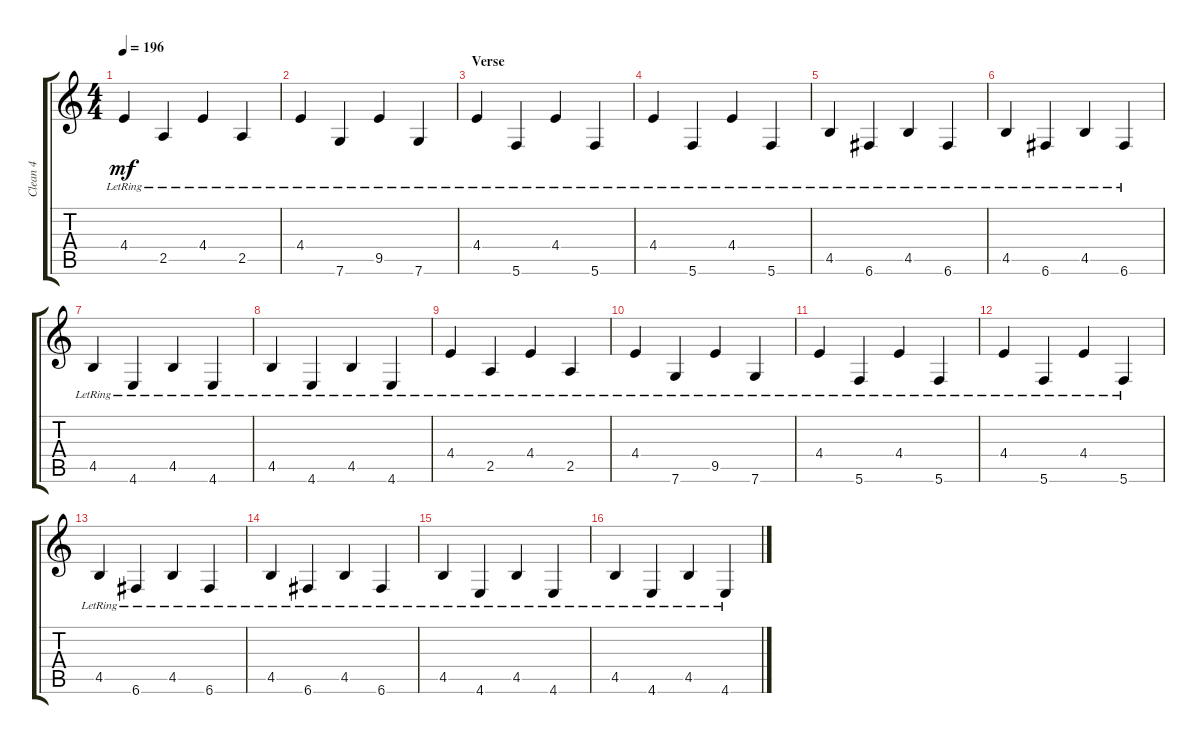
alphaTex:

\track ("Clean 4" "Clean 4") {instrument electricguitarclean}
\staff {score tabs}
\tuning (D4 A3 F3 C3 G2 C2) {hide}
\ts (4 4)
\tempo 196
\clef g2
\ks aminor
4.4{lr}.4{dy mf} 2.5{lr}.4 4.4{lr}.4 2.5{lr}.4 |
4.4{lr}.4 7.6{lr}.4 9.5{lr}.4 7.6{lr}.4 |
\section ("" "Verse")
4.4{lr}.4 5.6{lr}.4 4.4{lr}.4 5.6{lr}.4 |
4.4{lr}.4 5.6{lr}.4 4.4{lr}.4 5.6{lr}.4 |
4.5{lr}.4 6.6{lr}.4 4.5{lr}.4 6.6{lr}.4 |
4.5{lr}.4 6.6{lr}.4 4.5{lr}.4 6.6{lr}.4 |
4.5{lr}.4 4.6{lr}.4 4.5{lr}.4 4.6{lr}.4 |
4.5{lr}.4 4.6{lr}.4 4.5{lr}.4 4.6{lr}.4 |
4.4{lr}.4 2.5{lr}.4 4.4{lr}.4 2.5{lr}.4 |
4.4{lr}.4 7.6{lr}.4 9.5{lr}.4 7.6{lr}.4 |
4.4{lr}.4 5.6{lr}.4 4.4{lr}.4 5.6{lr}.4 |
4.4{lr}.4 5.6{lr}.4 4.4{lr}.4 5.6{lr}.4 |
4.5{lr}.4 6.6{lr}.4 4.5{lr}.4 6.6{lr}.4 |
4.5{lr}.4 6.6{lr}.4 4.5{lr}.4 6.6{lr}.4 |
4.5{lr}.4 4.6{lr}.4 4.5{lr}.4 4.6{lr}.4 |
4.5{lr}.4 4.6{lr}.4 4.5{lr}.4 4.6{lr}.4
